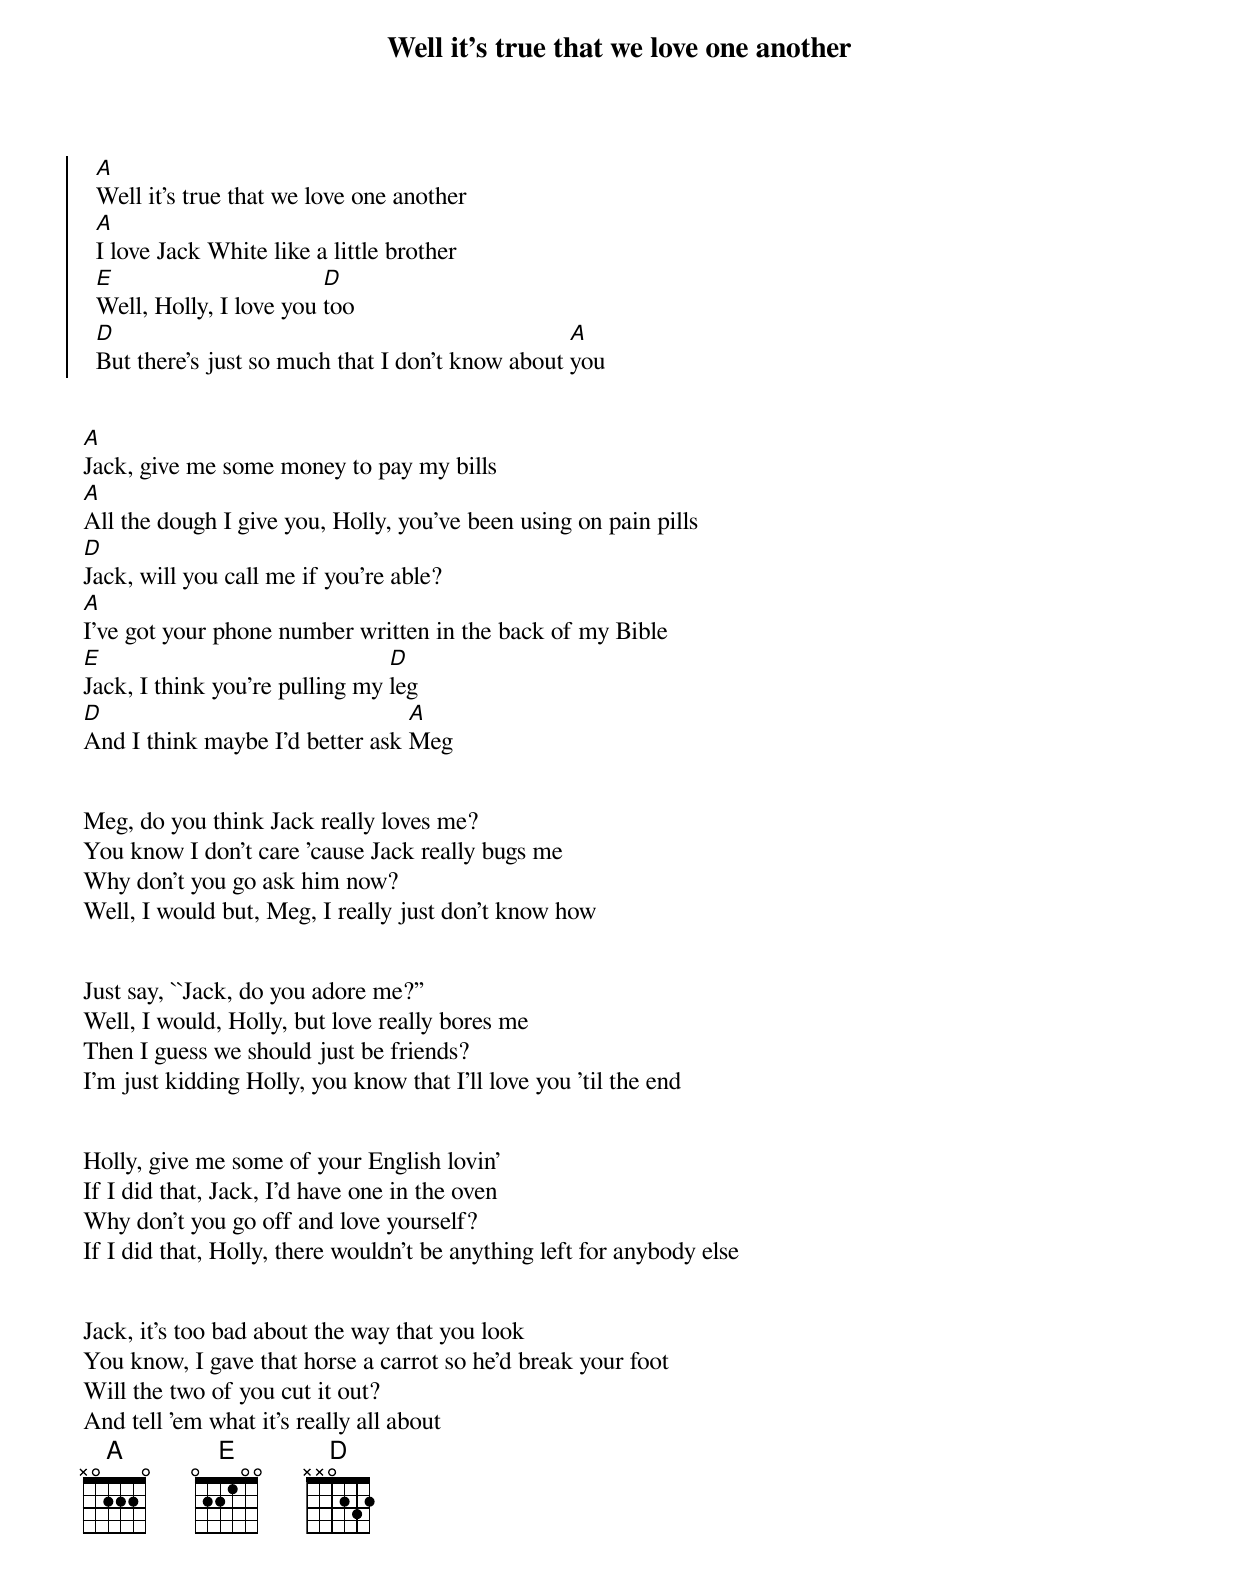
{title: Well it's true that we love one another}
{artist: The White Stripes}
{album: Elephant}
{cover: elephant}
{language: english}
{columns: 1}
{define: A frets X 0 2 2 2 0}
{define: E frets 0 2 2 1 0 0}
{define: D frets X X 0 2 3 2}

{start_of_chorus}
  [A]Well it's true that we love one another
  [A]I love Jack White like a little brother
  [E]Well, Holly, I love you [D]too
  [D]But there's just so much that I don't know about [A]you
{end_of_chorus}


[A]Jack, give me some money to pay my bills
[A]All the dough I give you, Holly, you've been using on pain pills
[D]Jack, will you call me if you're able?
[A]I've got your phone number written in the back of my Bible
[E]Jack, I think you're pulling my [D]leg
[D]And I think maybe I'd better ask [A]Meg


Meg, do you think Jack really loves me?
You know I don't care 'cause Jack really bugs me
Why don't you go ask him now?
Well, I would but, Meg, I really just don't know how


Just say, ``Jack, do you adore me?''
Well, I would, Holly, but love really bores me
Then I guess we should just be friends?
I'm just kidding Holly, you know that I'll love you 'til the end


Holly, give me some of your English lovin'
If I did that, Jack, I'd have one in the oven
Why don't you go off and love yourself?
If I did that, Holly, there wouldn't be anything left for anybody else


Jack, it's too bad about the way that you look
You know, I gave that horse a carrot so he'd break your foot
Will the two of you cut it out?
And tell 'em what it's really all about
